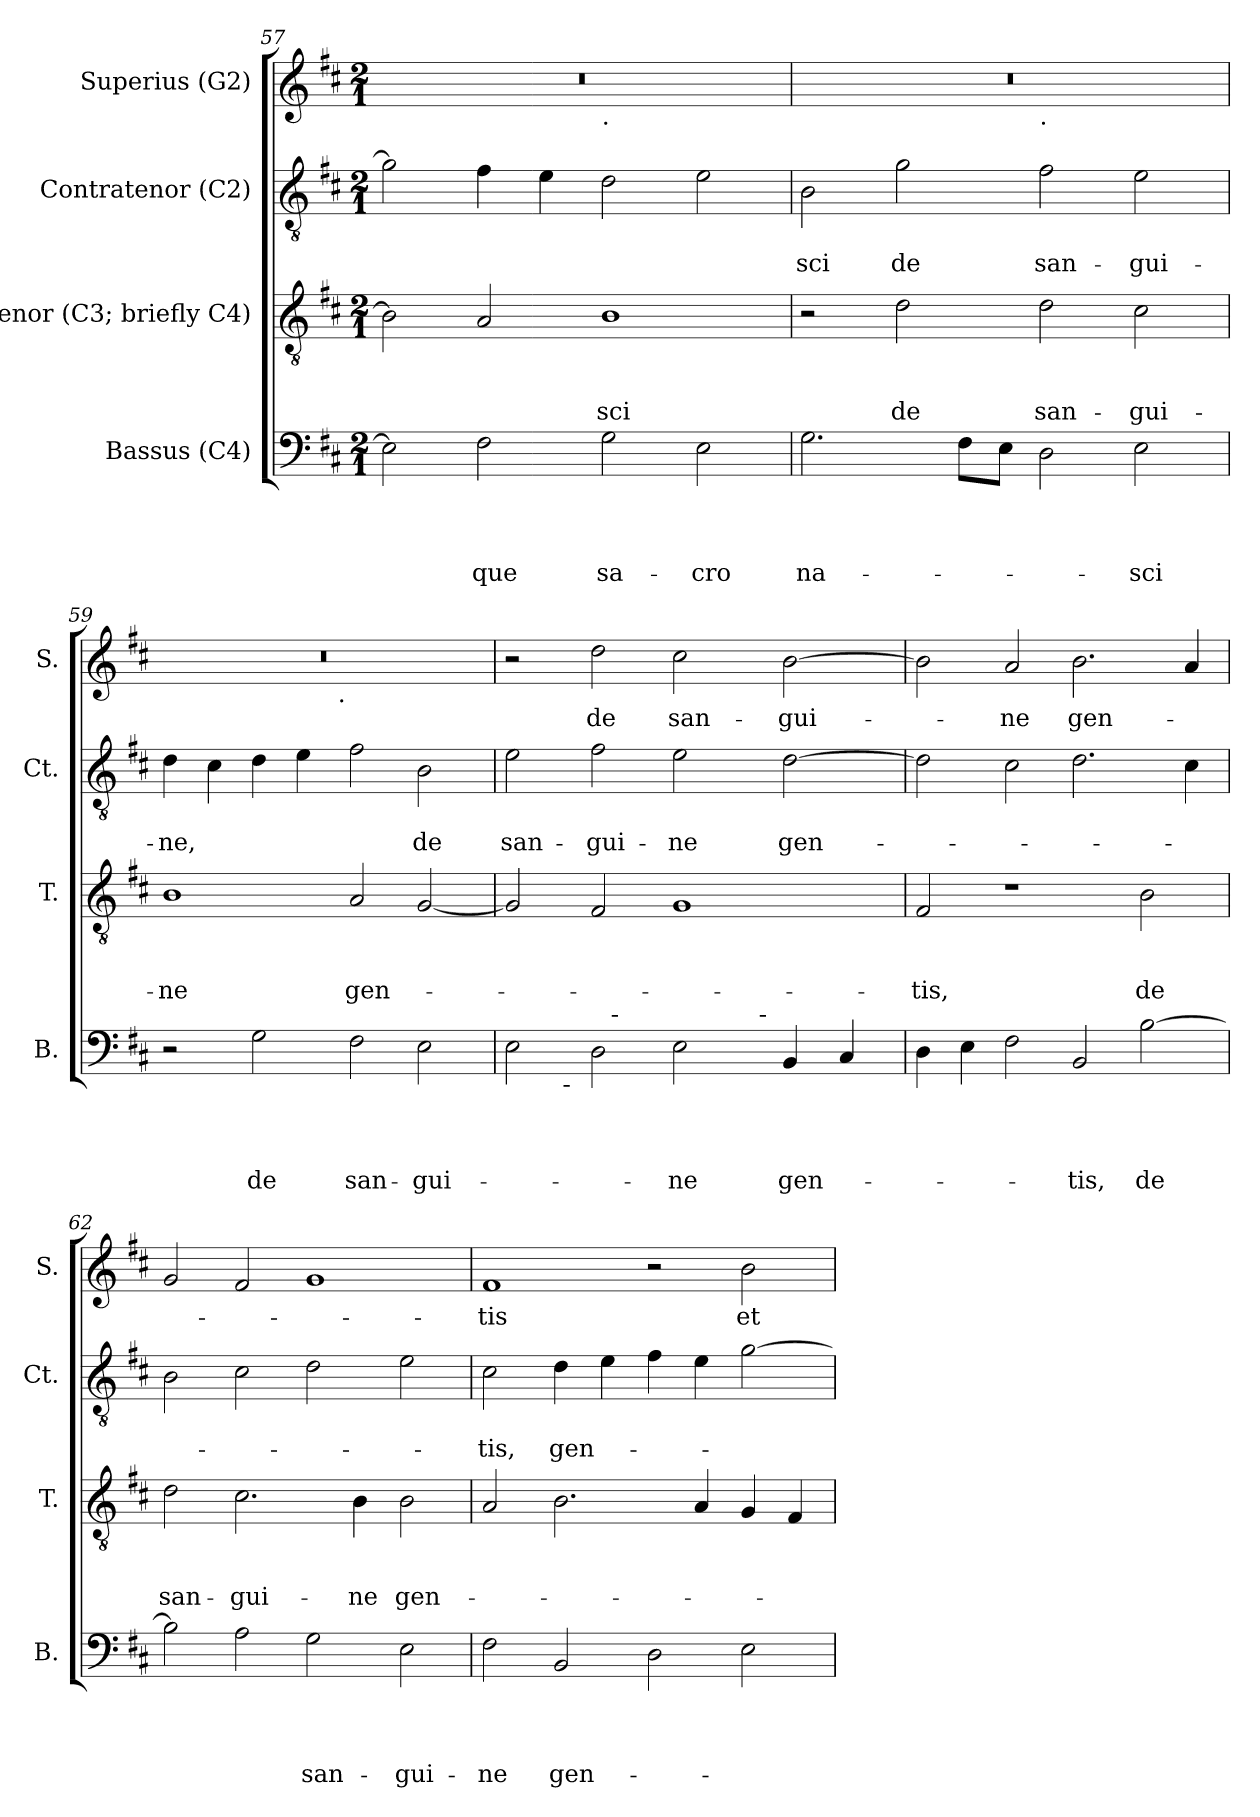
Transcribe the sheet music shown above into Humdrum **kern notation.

**kern	**text	**text	**text	**text	**kern	**text	**text	**text	**kern	**text	**text	**kern	**text
*part4	*part4	*part4	*part4	*part4	*part3	*part3	*part3	*part3	*part2	*part2	*part2	*part1	*part1
*staff4	*staff4	*staff4	*staff4	*staff4	*staff3	*staff3	*staff3	*staff3	*staff2	*staff2	*staff2	*staff1	*staff1
*I"Bassus (C4)	*	*	*	*	*I"Tenor (C3; briefly C4)	*	*	*	*I"Contratenor (C2)	*	*	*I"Superius (G2)	*
*I'B.	*	*	*	*	*I'T.	*	*	*	*I'Ct.	*	*	*I'S.	*
*clefF4	*	*	*	*	*clefGv2	*	*	*	*clefGv2	*	*	*clefG2	*
*k[f#c#]	*	*	*	*	*k[f#c#]	*	*	*	*k[f#c#]	*	*	*k[f#c#]	*
*D:	*	*	*	*	*D:	*	*	*	*D:	*	*	*D:	*
*M2/1	*	*	*	*	*M2/1	*	*	*	*M2/1	*	*	*M2/1	*
=57	=57	=57	=57	=57	=57	=57	=57	=57	=57	=57	=57	=57	=57
*	*	*	*	*	*	*	*	*	*	*	*	*^	*
2E\]	.	.	.	.	2B\]	.	.	.	2g\]	.	.	0r	1ryy	.
!	!	!	!	!LO:LY:b	!	!	!	!	!	!	!	!	!	!
2F#\	.	.	.	-que	2A/	.	.	.	4f#\	.	.	.	.	.
.	.	.	.	.	.	.	.	.	4e\	.	.	.	.	.
!	!	!	!	!	!	!	!	!	!	!	!	!	!LO:TX:b:t=.	!
!	!	!	!	!LO:LY:b	!	!	!	!LO:LY:b	!	!	!	!	!	!
2G\	.	.	.	sa-	1B	.	.	-sci	2d\	.	.	.	1ryy	.
!	!	!	!	!LO:LY:b	!	!	!	!	!	!	!	!	!	!
2E\	.	.	.	-cro	.	.	.	.	2e\	.	.	.	.	.
=58	=58	=58	=58	=58	=58	=58	=58	=58	=58	=58	=58	=58	=58	=58
!	!	!	!	!LO:LY:b	!	!	!	!	!	!	!LO:LY:b	!	!	!
2.G\	.	.	.	na-	2r	.	.	.	2B\	.	-sci	0r	1ryy	.
!	!	!	!	!	!	!	!	!LO:LY:b	!	!	!LO:LY:b	!	!	!
.	.	.	.	.	2d\	.	.	de	2g\	.	de	.	.	.
8F#\L	.	.	.	.	.	.	.	.	.	.	.	.	.	.
8E\J	.	.	.	.	.	.	.	.	.	.	.	.	.	.
!	!	!	!	!	!	!	!	!	!	!	!	!	!LO:TX:b:t=.	!
!	!	!	!	!	!	!	!	!LO:LY:b	!	!	!LO:LY:b	!	!	!
2D\	.	.	.	.	2d\	.	.	san-	2f#\	.	san-	.	1ryy	.
!	!	!	!	!LO:LY:b	!	!	!	!LO:LY:b	!	!	!LO:LY:b	!	!	!
2E\	.	.	.	-sci	2c#\	.	.	-gui-	2e\	.	-gui-	.	.	.
=59	=59	=59	=59	=59	=59	=59	=59	=59	=59	=59	=59	=59	=59	=59
!	!	!	!	!	!	!	!	!LO:LY:b	!	!	!LO:LY:b	!	!	!
2r	.	.	.	.	1B	.	.	-ne	4d\	.	-ne,	0r	2ryy	.
.	.	.	.	.	.	.	.	.	4c#\	.	.	.	.	.
!	!	!	!	!LO:LY:b	!	!	!	!	!	!	!	!	!	!
2G\	.	.	.	de	.	.	.	.	4d\	.	.	.	4...ryy	.
.	.	.	.	.	.	.	.	.	4e\	.	.	.	.	.
!	!	!	!	!	!	!	!	!	!	!	!	!	!LO:TX:b:t=.	!
.	.	.	.	.	.	.	.	.	.	.	.	.	1ryy	.
!	!	!	!	!LO:LY:b	!	!	!	!LO:LY:b	!	!	!	!	!	!
2F#\	.	.	.	san-	2A/	.	.	gen-	2f#\	.	.	.	.	.
!	!	!	!	!LO:LY:b	!	!	!	!	!	!	!LO:LY:b	!	!	!
2E\	.	.	.	-gui-	[>2G/	.	.	.	2B\	.	de	.	.	.
.	.	.	.	.	.	.	.	.	.	.	.	.	32ryy	.
!!LO:PB:g=z
=60	=60	=60	=60	=60	=60	=60	=60	=60	=60	=60	=60	=60	=60	=60
!	!	!	!	!	!	!	!	!	!	!	!LO:LY:b	!	!	!
*^	*	*	*	*	*	*	*	*	*	*	*	*	*	*
*	*^	*	*	*	*	*	*	*	*	*	*	*	*	*	*
*	*	*^	*	*	*	*	*	*	*	*	*	*	*	*v	*v	*
2E\	4.ryy	2ryy	1ryy	.	.	.	.	2G/]	.	.	.	2e\	.	san-	2r	.
!	!LO:TX:b:t=-	!	!	!	!	!	!	!	!	!	!	!	!	!	!	!
.	1ryy	.	.	.	.	.	.	.	.	.	.	.	.	.	.	.
!	!	!	!	!	!	!	!	!	!	!	!	!	!	!LO:LY:b	!	!LO:LY:b
2D\	.	16ryy	.	.	.	.	.	2F#/	.	.	.	2f#\	.	-gui-	2dd\	de
!	!	!LO:TX:a:t=-	!	!	!	!	!	!	!	!	!	!	!	!	!	!
.	.	1ryy	.	.	.	.	.	.	.	.	.	.	.	.	.	.
!	!	!	!	!	!	!	!LO:LY:b	!	!	!	!	!	!	!LO:LY:b	!	!LO:LY:b
2E\	.	.	4ryy	.	.	.	-ne	1G	.	.	.	2e\	.	-ne	2cc#\	san-
.	.	.	8ryy	.	.	.	.	.	.	.	.	.	.	.	.	.
.	2ryy	.	32ryy	.	.	.	.	.	.	.	.	.	.	.	.	.
!	!	!	!LO:TX:a:t=-	!	!	!	!	!	!	!	!	!	!	!	!	!
.	.	.	2ryy	.	.	.	.	.	.	.	.	.	.	.	.	.
!	!	!	!	!	!	!	!LO:LY:b	!	!	!	!	!	!	!LO:LY:b	!	!LO:LY:b
4BB/	.	.	.	.	.	.	gen-	.	.	.	.	[>2d\	.	gen-	[>2b\	-gui-
.	.	4..ryy	.	.	.	.	.	.	.	.	.	.	.	.	.	.
4C#/	.	.	.	.	.	.	.	.	.	.	.	.	.	.	.	.
.	8ryy	.	.	.	.	.	.	.	.	.	.	.	.	.	.	.
.	.	.	16.ryy	.	.	.	.	.	.	.	.	.	.	.	.	.
=61	=61	=61	=61	=61	=61	=61	=61	=61	=61	=61	=61	=61	=61	=61	=61	=61
!	!	!	!	!	!	!	!	!	!	!	!LO:LY:b	!	!	!	!	!
*v	*v	*v	*v	*	*	*	*	*	*	*	*	*	*	*	*	*
4D\	.	.	.	.	2F#/	.	.	-tis,	2d\]	.	.	2b\]	.
4E\	.	.	.	.	.	.	.	.	.	.	.	.	.
!	!	!	!	!	!	!	!	!	!	!	!	!	!LO:LY:b
2F#\	.	.	.	.	1r	.	.	.	2c#\	.	.	2a/	-ne
!	!	!	!	!LO:LY:b	!	!	!	!	!	!	!	!	!LO:LY:b
2BB/	.	.	.	-tis,	.	.	.	.	2.d\	.	.	2.b\	gen-
!	!	!	!	!LO:LY:b	!	!	!	!LO:LY:b	!	!	!	!	!
[>2B\	.	.	.	de	2B\	.	.	de	.	.	.	.	.
.	.	.	.	.	.	.	.	.	4c#\	.	.	4a/	.
=62	=62	=62	=62	=62	=62	=62	=62	=62	=62	=62	=62	=62	=62
!	!	!	!	!	!	!	!	!LO:LY:b	!	!	!	!	!
2B\]	.	.	.	.	2d\	.	.	san-	2B\	.	.	2g/	.
!	!	!	!	!	!	!	!	!LO:LY:b	!	!	!	!	!
2A\	.	.	.	.	2.c#\	.	.	-gui-	2c#\	.	.	2f#/	.
!	!	!	!	!LO:LY:b	!	!	!	!	!	!	!	!	!
2G\	.	.	.	san-	.	.	.	.	2d\	.	.	1g	.
!	!	!	!	!	!	!	!	!LO:LY:b	!	!	!	!	!
.	.	.	.	.	4B\	.	.	-ne	.	.	.	.	.
!	!	!	!	!LO:LY:b	!	!	!	!LO:LY:b	!	!	!	!	!
2E\	.	.	.	-gui-	2B\	.	.	gen-	2e\	.	.	.	.
=63	=63	=63	=63	=63	=63	=63	=63	=63	=63	=63	=63	=63	=63
!	!	!	!	!LO:LY:b	!	!	!	!	!	!	!LO:LY:b	!	!LO:LY:b
2F#\	.	.	.	-ne	2A/	.	.	.	2c#\	.	-tis,	1f#	-tis
!	!	!	!	!LO:LY:b	!	!	!	!	!	!	!LO:LY:b	!	!
2BB/	.	.	.	gen-	2.B\	.	.	.	4d\	.	gen-	.	.
.	.	.	.	.	.	.	.	.	4e\	.	.	.	.
2D\	.	.	.	.	.	.	.	.	4f#\	.	.	2r	.
.	.	.	.	.	4A/	.	.	.	4e\	.	.	.	.
!	!	!	!	!	!	!	!	!	!	!	!	!	!LO:LY:b
2E\	.	.	.	.	4G/	.	.	.	[<2g\	.	.	2b\	et
.	.	.	.	.	4F#/	.	.	.	.	.	.	.	.
=	=	=	=	=	=	=	=	=	=	=	=	=	=
*-	*-	*-	*-	*-	*-	*-	*-	*-	*-	*-	*-	*-	*-
